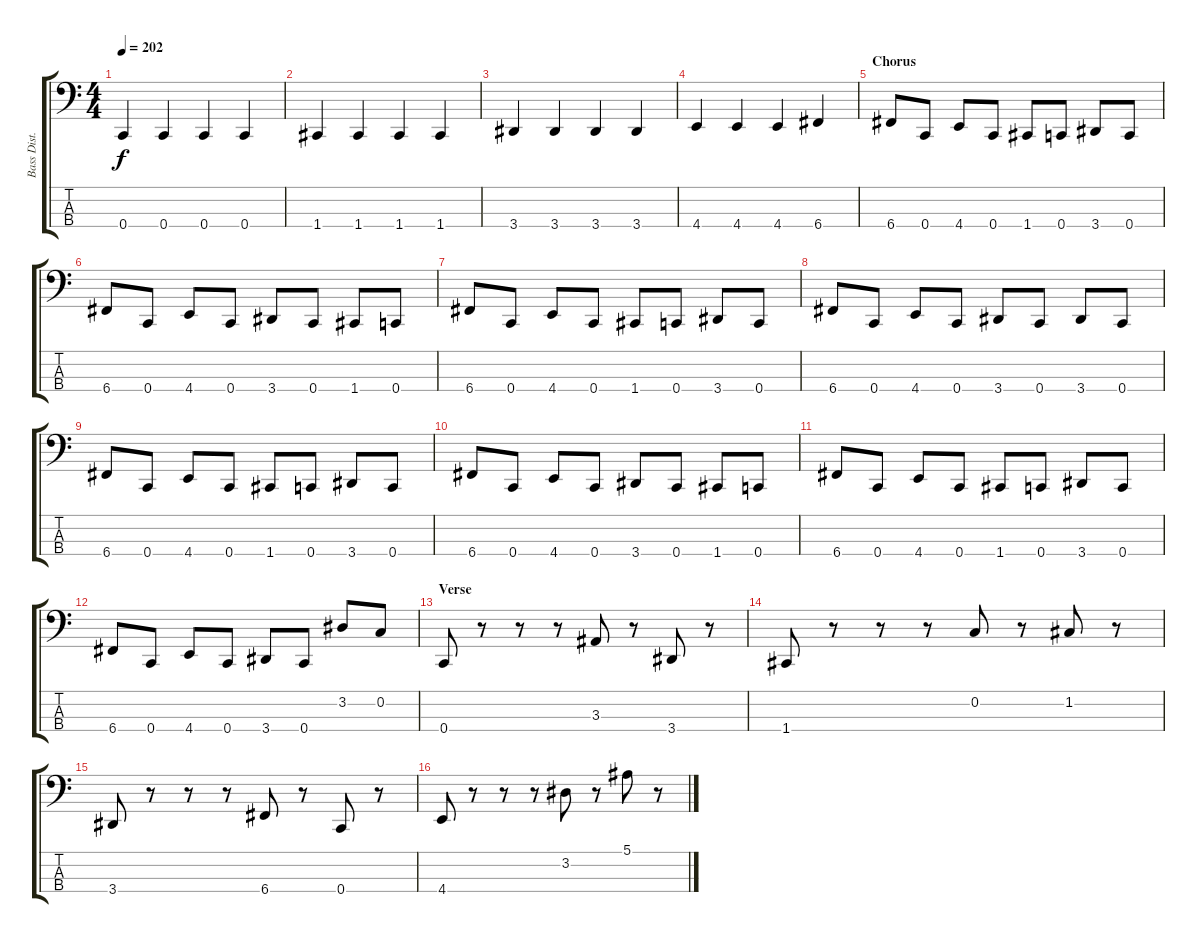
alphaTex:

\track ("Bass Dist." "Bass Dist.") {instrument distortionguitar}
\staff {score tabs}
\tuning (F2 C2 G1 C1) {hide}
\ts (4 4)
\tempo 202
\clef f4
\ks c
0.4.4{dy f} 0.4.4 0.4.4 0.4.4 |
1.4.4 1.4.4 1.4.4 1.4.4 |
3.4.4 3.4.4 3.4.4 3.4.4 |
4.4.4 4.4.4 4.4.4 6.4.4 |
\section ("" "Chorus")
6.4.8 0.4.8 4.4.8 0.4.8 1.4.8 0.4.8 3.4.8 0.4.8 |
6.4.8 0.4.8 4.4.8 0.4.8 3.4.8 0.4.8 1.4.8 0.4.8 |
6.4.8 0.4.8 4.4.8 0.4.8 1.4.8 0.4.8 3.4.8 0.4.8 |
6.4.8 0.4.8 4.4.8 0.4.8 3.4.8 0.4.8 3.4.8 0.4.8 |
6.4.8 0.4.8 4.4.8 0.4.8 1.4.8 0.4.8 3.4.8 0.4.8 |
6.4.8 0.4.8 4.4.8 0.4.8 3.4.8 0.4.8 1.4.8 0.4.8 |
6.4.8 0.4.8 4.4.8 0.4.8 1.4.8 0.4.8 3.4.8 0.4.8 |
6.4.8 0.4.8 4.4.8 0.4.8 3.4.8 0.4.8 3.2.8 0.2.8 |
\section ("" "Verse")
0.4.8 r.8 r.8 r.8 3.3.8 r.8 3.4.8 r.8 |
1.4.8 r.8 r.8 r.8 0.2.8 r.8 1.2.8 r.8 |
3.4.8 r.8 r.8 r.8 6.4.8 r.8 0.4.8 r.8 |
4.4.8 r.8 r.8 r.8 3.2.8 r.8 5.1.8 r.8
